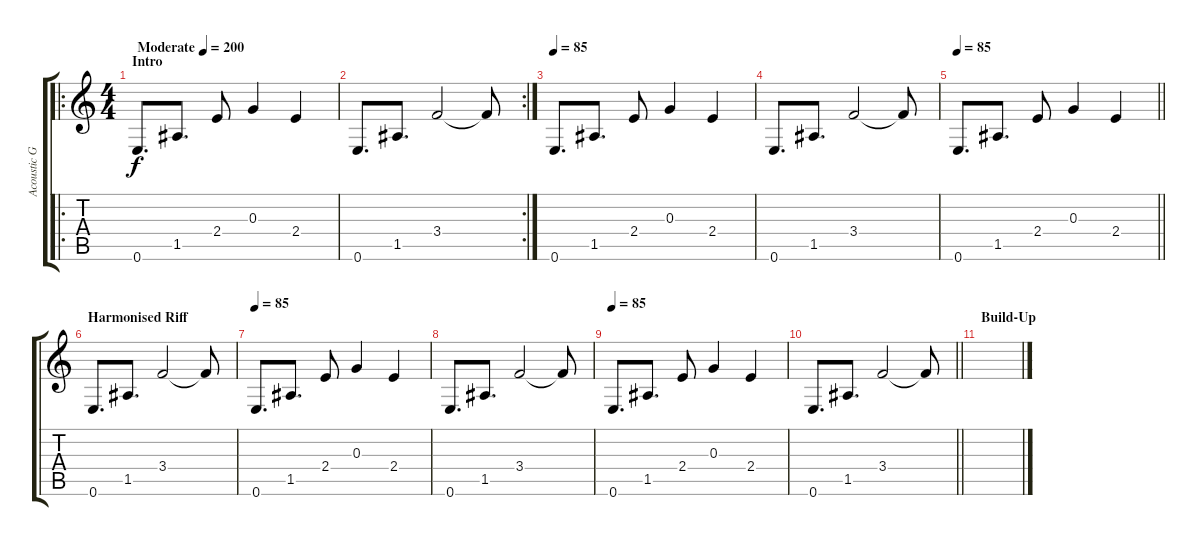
\track ("Acoustic Guitar" "Acoustic G") {instrument acousticguitarsteel}
\staff {score tabs}
\tuning (E4 B3 G3 D3 A2 E2) {hide}
\ro
\ts (4 4)
\section ("" "Intro")
\tempo (200 "Moderate")
\tempo 85
\tempo (200 "Moderate")
\clef g2
\ks c
0.6.8{d dy f instrument acousticguitarsteel} 1.5.8{d} 2.4.8 0.3.4 2.4.4 |
\rc 2
0.6.8{d} 1.5.8{d} 3.4.2 3.4{t}.8 |
\tempo 85
0.6.8{d} 1.5.8{d} 2.4.8 0.3.4 2.4.4 |
0.6.8{d} 1.5.8{d} 3.4.2 3.4{t}.8 |
\tempo 85
\barLineRight lightlight
0.6.8{d} 1.5.8{d} 2.4.8 0.3.4 2.4.4 |
\section ("" "Harmonised Riff")
0.6.8{d} 1.5.8{d} 3.4.2 3.4{t}.8 |
\tempo 85
0.6.8{d} 1.5.8{d} 2.4.8 0.3.4 2.4.4 |
0.6.8{d} 1.5.8{d} 3.4.2 3.4{t}.8 |
\tempo 85
0.6.8{d} 1.5.8{d} 2.4.8 0.3.4 2.4.4 |
\barLineRight lightlight
0.6.8{d} 1.5.8{d} 3.4.2 3.4{t}.8 |
\section ("" "Build-Up")
